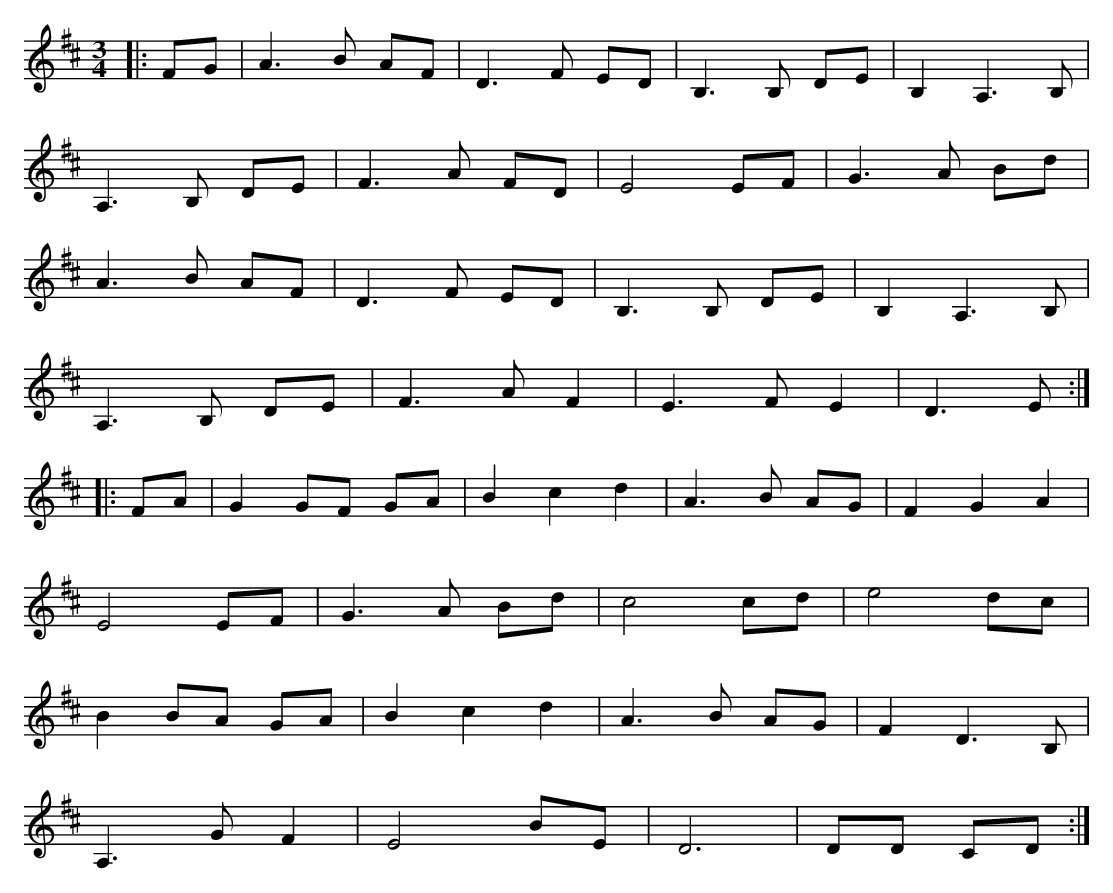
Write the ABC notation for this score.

X:1
M:3/4
K:D
|:FG|A3 B AF|D3 F ED|B,3 B, DE|B,2 A,3 B,|
A,3 B, DE|F3 A FD|E4 EF|G3 A Bd|
 A3 B AF|D3 F ED|B,3 B, DE|B,2 A,3 B,|
A,3 B, DE|F3 A F2|E3 F E2| D3 E :|
|: FA|G2 GF GA|B2c2d2|A3 B AG|F2 G2 A2|
E4 EF|G3 A Bd|c4 cd|e4 dc|
B2 BA GA|B2 c2 d2|A3 B AG|F2 D3 B,|
A,3 G F2|E4 BE|D6| DD CD :|
